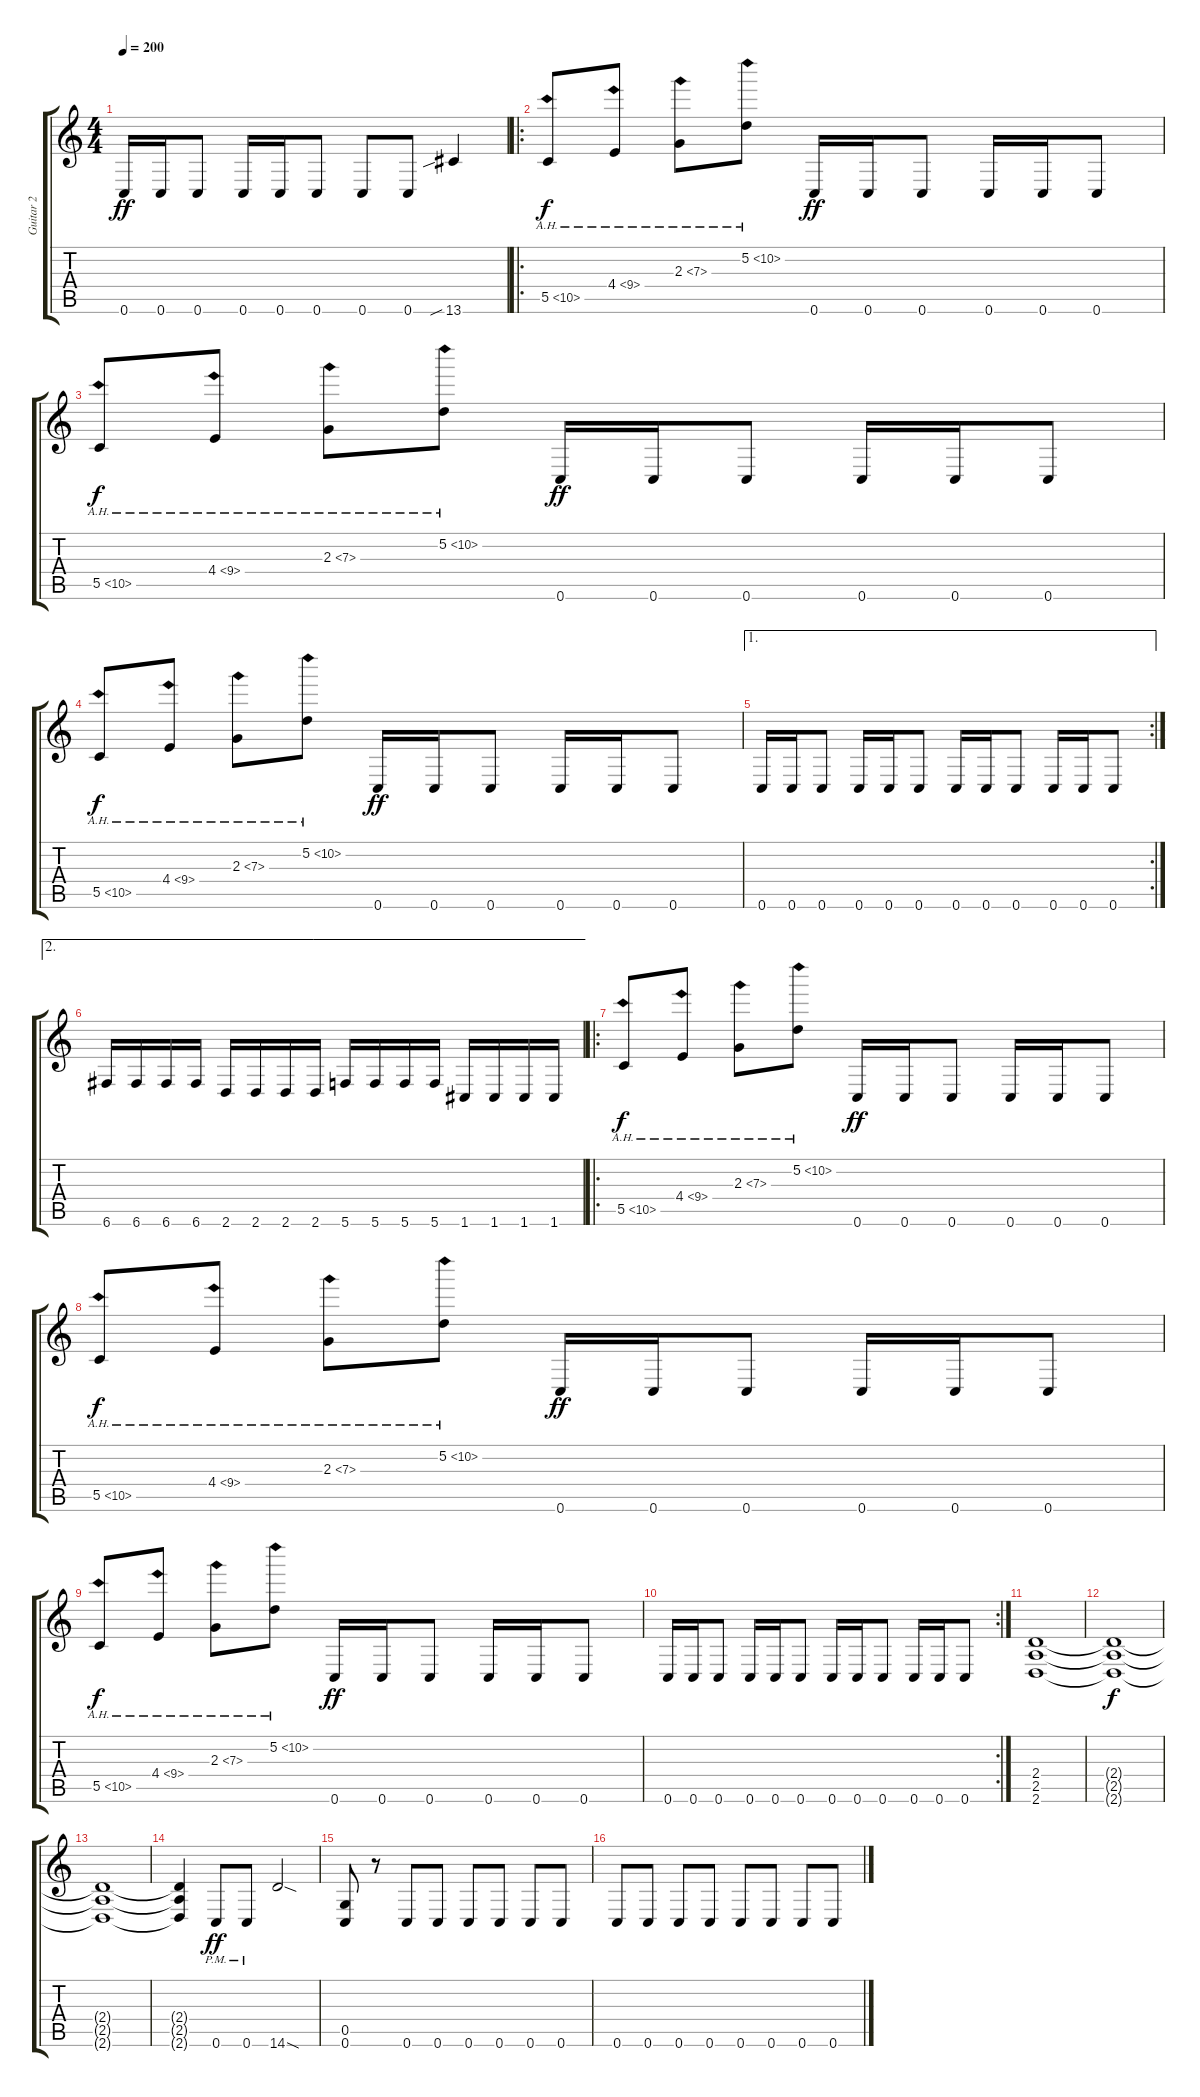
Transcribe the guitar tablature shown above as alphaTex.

\track ("Guitar 2" "Guitar 2") {instrument distortionguitar}
\staff {score tabs}
\tuning (D4 A3 F3 C3 G2 C2) {hide}
\ts (4 4)
\tempo 200
\clef g2
\ks c
0.6.16{dy ff} 0.6.16 0.6.8 0.6.16 0.6.16 0.6.8 0.6.8 0.6.8 13.6{sib}.4 |
\ro
5.5{ah 5}.8{dy f} 4.4{ah 5}.8 2.3{ah 5}.8 5.2{ah 5}.8 0.6.16{dy ff} 0.6.16 0.6.8 0.6.16 0.6.16 0.6.8 |
5.5{ah 5}.8{dy f} 4.4{ah 5}.8 2.3{ah 5}.8 5.2{ah 5}.8 0.6.16{dy ff} 0.6.16 0.6.8 0.6.16 0.6.16 0.6.8 |
5.5{ah 5}.8{dy f} 4.4{ah 5}.8 2.3{ah 5}.8 5.2{ah 5}.8 0.6.16{dy ff} 0.6.16 0.6.8 0.6.16 0.6.16 0.6.8 |
\ae 1
\rc 2
0.6.16 0.6.16 0.6.8 0.6.16 0.6.16 0.6.8 0.6.16 0.6.16 0.6.8 0.6.16 0.6.16 0.6.8 |
\ae 2
6.6.16 6.6.16 6.6.16 6.6.16 2.6.16 2.6.16 2.6.16 2.6.16 5.6.16 5.6.16 5.6.16 5.6.16 1.6.16 1.6.16 1.6.16 1.6.16 |
\ro
5.5{ah 5}.8{dy f} 4.4{ah 5}.8 2.3{ah 5}.8 5.2{ah 5}.8 0.6.16{dy ff} 0.6.16 0.6.8 0.6.16 0.6.16 0.6.8 |
5.5{ah 5}.8{dy f} 4.4{ah 5}.8 2.3{ah 5}.8 5.2{ah 5}.8 0.6.16{dy ff} 0.6.16 0.6.8 0.6.16 0.6.16 0.6.8 |
5.5{ah 5}.8{dy f} 4.4{ah 5}.8 2.3{ah 5}.8 5.2{ah 5}.8 0.6.16{dy ff} 0.6.16 0.6.8 0.6.16 0.6.16 0.6.8 |
\rc 2
0.6.16 0.6.16 0.6.8 0.6.16 0.6.16 0.6.8 0.6.16 0.6.16 0.6.8 0.6.16 0.6.16 0.6.8 |
(2.4 2.5 2.6).1 |
(2.4{t} 2.5{t} 2.6{t}).1{dy f} |
(2.4{t} 2.5{t} 2.6{t}).1 |
(2.4{t} 2.5{t} 2.6{t}).4 0.6{pm}.8{dy ff} 0.6{pm}.8 14.6{sod}.2 |
(0.5 0.6).8 r.8 0.6.8 0.6.8 0.6.8 0.6.8 0.6.8 0.6.8 |
0.6.8 0.6.8 0.6.8 0.6.8 0.6.8 0.6.8 0.6.8 0.6.8
